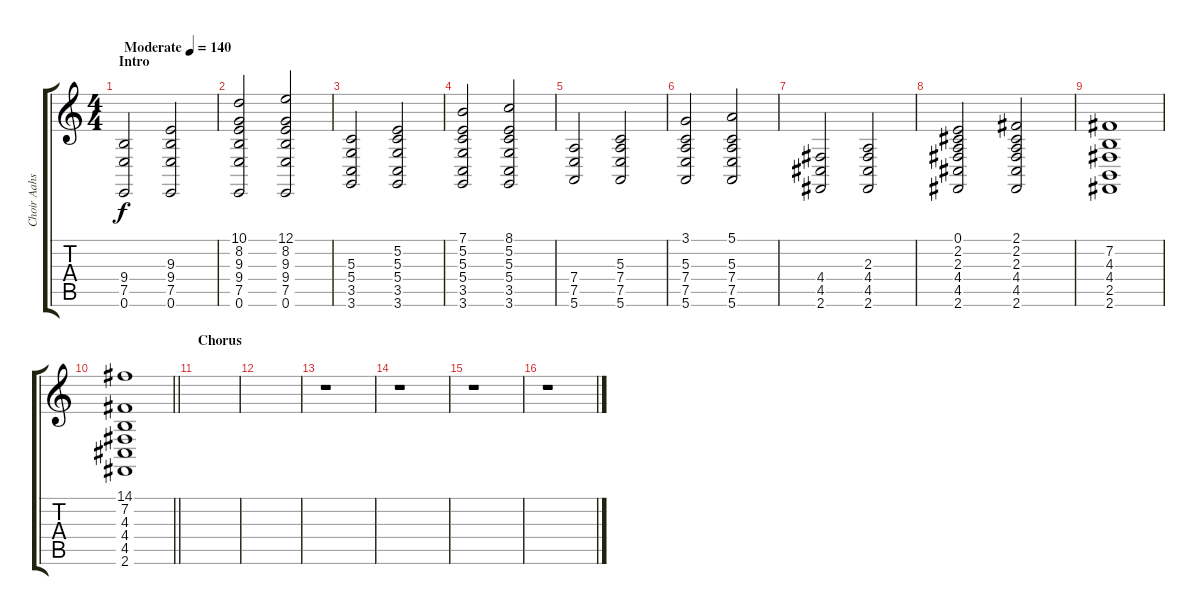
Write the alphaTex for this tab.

\track ("Choir Aahs" "Choir Aahs") {instrument choiraahs}
\staff {score tabs}
\tuning (E4 B3 G3 D3 A2 E2) {hide}
\ts (4 4)
\section ("" "Intro")
\tempo (140 "Moderate")
\clef g2
\ks c
(9.4 7.5 0.6).2{dy f instrument choiraahs} (9.3 9.4 7.5 0.6).2 |
(10.1 8.2 9.3 9.4 7.5 0.6).2 (12.1 8.2 9.3 9.4 7.5 0.6).2 |
(5.3 5.4 3.5 3.6).2 (5.2 5.3 5.4 3.5 3.6).2 |
(7.1 5.2 5.3 5.4 3.5 3.6).2 (8.1 5.2 5.3 5.4 3.5 3.6).2 |
(7.4 7.5 5.6).2 (5.3 7.4 7.5 5.6).2 |
(3.1 5.3 7.4 7.5 5.6).2 (5.1 5.3 7.4 7.5 5.6).2 |
(4.4 4.5 2.6).2 (2.3 4.4 4.5 2.6).2 |
(0.1 2.2 2.3 4.4 4.5 2.6).2 (2.1 2.2 2.3 4.4 4.5 2.6).2 |
(7.2 4.3 4.4 2.5 2.6).1 |
\barLineRight lightlight
(14.1 7.2 4.3 4.4 4.5 2.6).1 |
\section ("" "Chorus")
|
|
r.1 |
r.1 |
r.1 |
r.1
